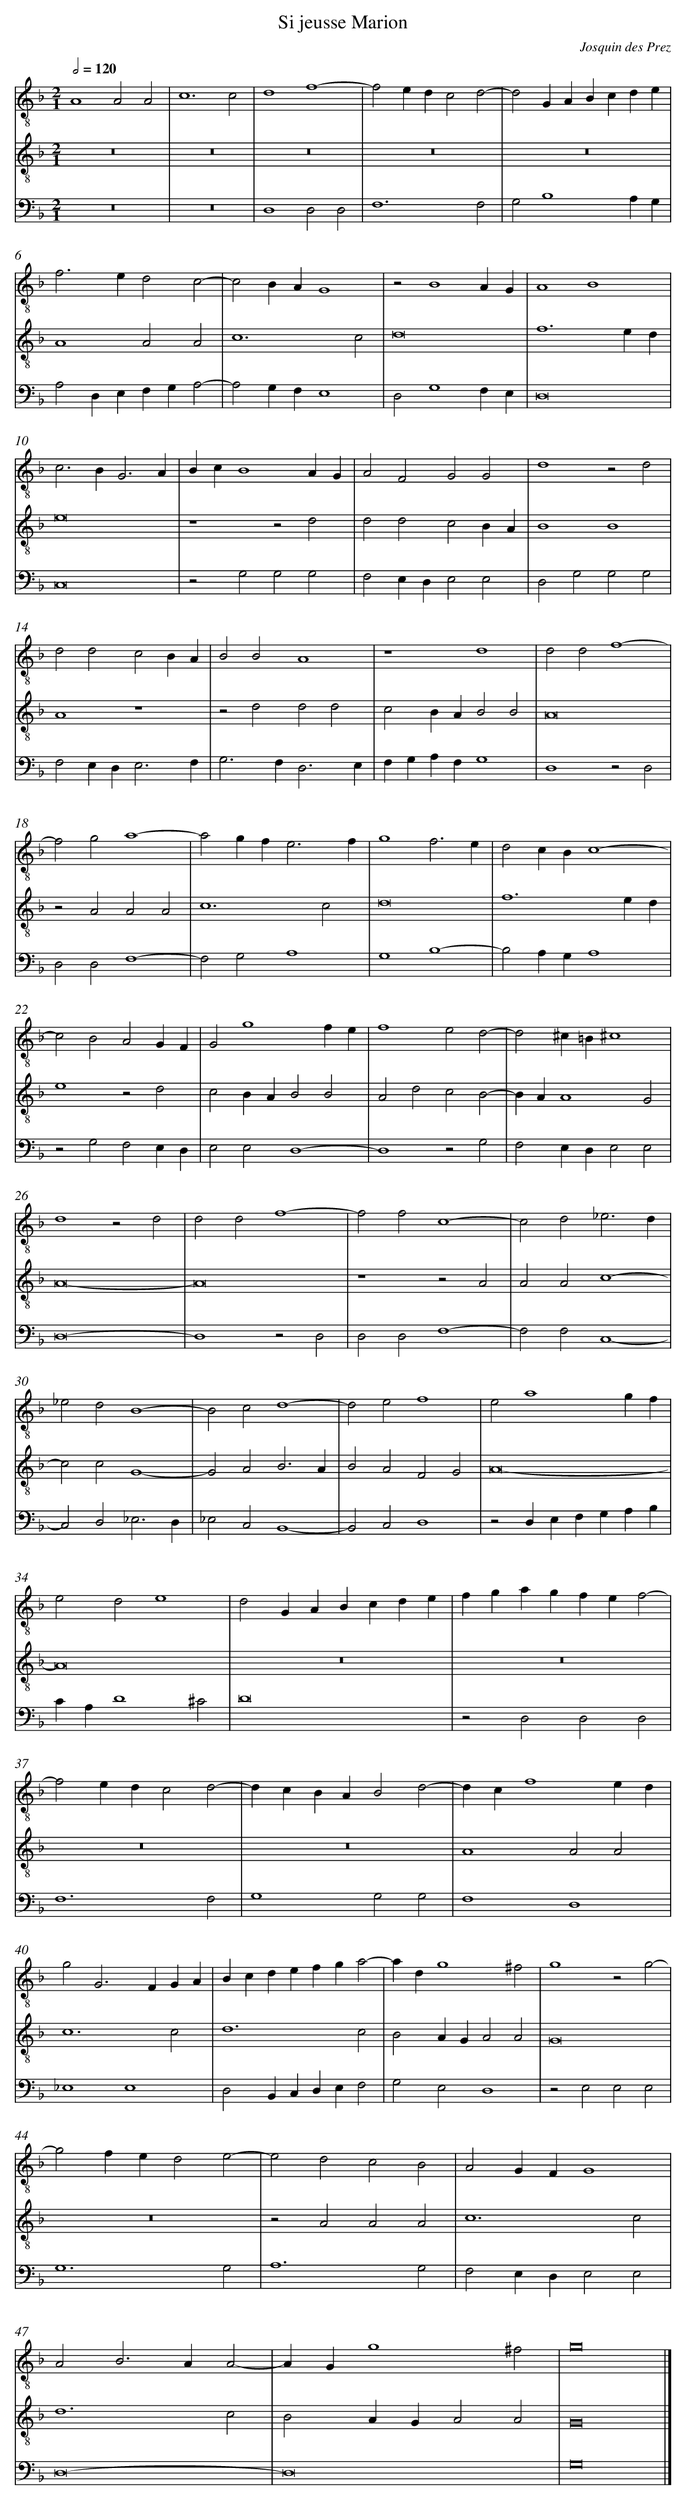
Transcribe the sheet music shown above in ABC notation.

X:1
T:Si jeusse Marion
C: Josquin des Prez
L: 1/4
M: 2/1
Q: 1/2=120
V: 1 clef=treble-8
V: 2 clef=treble-8
V: 3 clef=bass
K: F
[V:1] A4A2A2 |
[V:2] z8 |
[V:3] z8 |
[V:1] c6c2 |
[V:2] z8 |
[V:3] z8 |
[V:1] d4f4- |
[V:2] z8 |
[V:3] D,4D,2D,2 |
[V:1] f2edc2d2- |
[V:2] z8 |
[V:3] F,6F,2 |
[V:1] d2GABcde |
[V:2] z8 |
[V:3] G,2B,4A,G, |
[V:1] f3ed2c2- |
[V:2] A4A2A2 |
[V:3] A,2D,E,F,G,A,2- |
[V:1] c2BAG4 |
[V:2] c6c2 |
[V:3] A,2G,F,E,4 |
[V:1] z2B4AG |
[V:2] d8 |
[V:3] D,2G,4F,E, |
[V:1] A4B4 |
[V:2] f6ed |
[V:3] D,8 |
[V:1] c3BG3A |
[V:2] e8 |
[V:3] C,8 |
[V:1] BcB4AG |
[V:2] z4z2d2 |
[V:3] z2G,2G,2G,2 |
[V:1] A2F2G2G2 |
[V:2] d2d2c2BA |
[V:3] F,2E,D,E,2E,2 |
[V:1] d4z2d2 |
[V:2] B4B4 |
[V:3] D,2G,2G,2G,2 |
[V:1] d2d2c2BA |
[V:2] A4z4 |
[V:3] F,2E,D,E,3F, |
[V:1] B2B2A4 |
[V:2] z2d2d2d2 |
[V:3] G,3F,D,3E, |
[V:1] z4d4 |
[V:2] c2BAB2B2 |
[V:3] F,G,A,F,G,4 |
[V:1] d2d2f4- |
[V:2] A8 |
[V:3] D,4z2D,2 |
[V:1] f2g2a4- |
[V:2] z2A2A2A2 |
[V:3] D,2D,2F,4- |
[V:1] a2gfe3f |
[V:2] c6c2 |
[V:3] F,2G,2A,4 |
[V:1] g4f3e |
[V:2] d8 |
[V:3] G,4B,4- |
[V:1] d2cBc4- |
[V:2] f6ed |
[V:3] B,2A,G,A,4 |
[V:1] c2B2A2GF |
[V:2] e4z2d2 |
[V:3] z2G,2F,2E,D, |
[V:1] G2g4fe |
[V:2] c2BAB2B2 |
[V:3] E,2E,2D,4- |
[V:1] f4e2d2- |
[V:2] A2d2c2B2- |
[V:3] D,4z2G,2 |
[V:1] d2^c=B^c4 |
[V:2] BAA4G2 |
[V:3] F,2E,D,E,2E,2 |
[V:1] d4z2d2 |
[V:2] A8- |
[V:3] D,8- |
[V:1] d2d2f4- |
[V:2] A8 |
[V:3] D,4z2D,2 |
[V:1] f2f2c4- |
[V:2] z4z2A2 |
[V:3] D,2D,2F,4- |
[V:1] c2d2_e3d |
[V:2] A2A2c4- |
[V:3] F,2F,2C,4- |
[V:1] _e2d2B4- |
[V:2] c2c2G4- |
[V:3] C,2D,2_E,3D, |
[V:1] B2c2d4- |
[V:2] G2A2B3A |
[V:3] _E,2C,2B,,4- |
[V:1] d2e2f4 |
[V:2] B2A2F2G2 |
[V:3] B,,2C,2D,4 |
[V:1] e2a4gf |
[V:2] A8- |
[V:3] z2D,E,F,G,A,B, |
[V:1] e2d2e4 |
[V:2] A8 |
[V:3] CA,D4^C2 |
[V:1] d2GABcde |
[V:2] z8 |
[V:3] D8 |
[V:1] fgagfef2- |
[V:2] z8 |
[V:3] z2D,2D,2D,2 |
[V:1] f2edc2d2- |
[V:2] z8 |
[V:3] F,6F,2 |
[V:1] dcBAB2d2- |
[V:2] z8 |
[V:3] G,4G,2G,2 |
[V:1] dcf4ed |
[V:2] A4A2A2 |
[V:3] F,4D,4 |
[V:1] g2G3FGA |
[V:2] c6c2 |
[V:3] _E,4E,4 |
[V:1] Bcdefga2- |
[V:2] d6c2 |
[V:3] D,2B,,C,D,E,F,2 |
[V:1] adg4^f2 |
[V:2] B2AGA2A2 |
[V:3] G,2E,2D,4 |
[V:1] g4z2g2- |
[V:2] G8 |
[V:3] z2E,2E,2E,2 |
[V:1] g2fed2e2- |
[V:2] z8 |
[V:3] G,6G,2 |
[V:1] e2d2c2B2 |
[V:2] z2A2A2A2 |
[V:3] A,6G,2 |
[V:1] A2GFG4 |
[V:2] c6c2 |
[V:3] F,2E,D,E,2E,2 |
[V:1] A2B3AA2- |
[V:2] d6c2 |
[V:3] D,8- |
[V:1] AGg4^f2 |
[V:2] B2AGA2A2 |
[V:3] D,8 |
[V:1] g8 |]
[V:2] G8 |]
[V:3] G,8 |]
